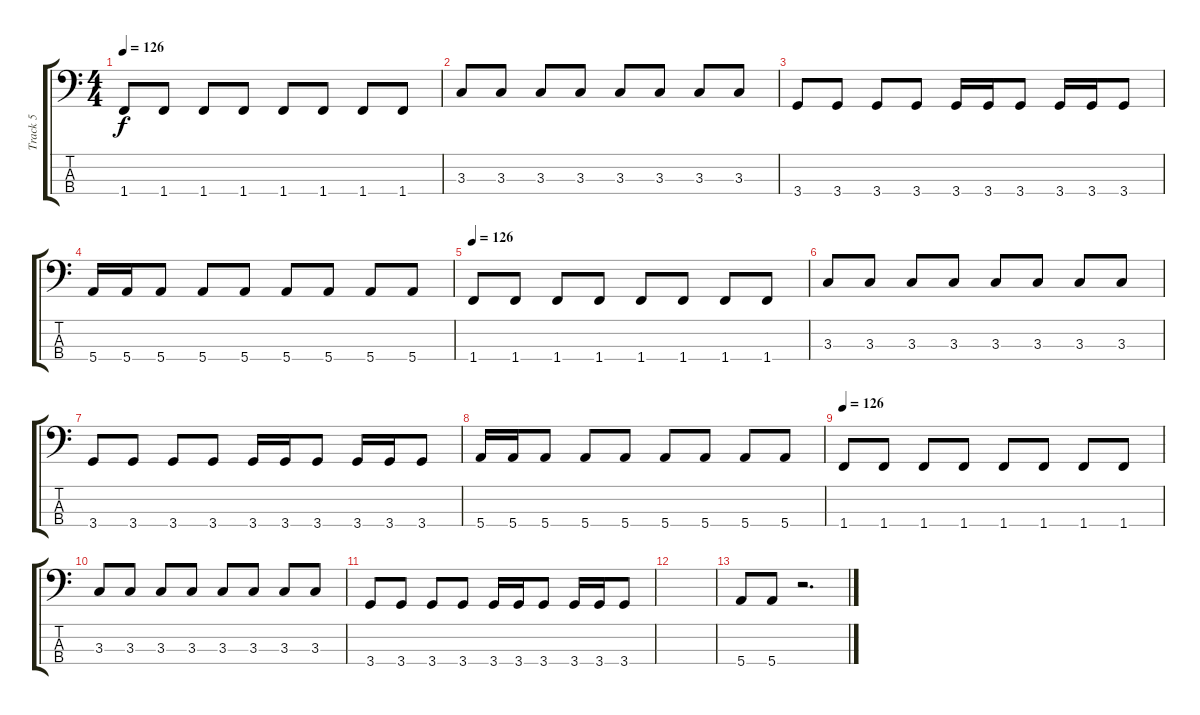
\track ("Track 5" "Track 5") {instrument electricbasspick}
\staff {score tabs}
\tuning (G2 D2 A1 E1) {hide}
\ts (4 4)
\tempo 126
\clef f4
\ks c
1.4.8{dy f} 1.4.8 1.4.8 1.4.8 1.4.8 1.4.8 1.4.8 1.4.8 |
3.3.8 3.3.8 3.3.8 3.3.8 3.3.8 3.3.8 3.3.8 3.3.8 |
3.4.8 3.4.8 3.4.8 3.4.8 3.4.16 3.4.16 3.4.8 3.4.16 3.4.16 3.4.8 |
5.4.16 5.4.16 5.4.8 5.4.8 5.4.8 5.4.8 5.4.8 5.4.8 5.4.8 |
\tempo 126
1.4.8 1.4.8 1.4.8 1.4.8 1.4.8 1.4.8 1.4.8 1.4.8 |
3.3.8 3.3.8 3.3.8 3.3.8 3.3.8 3.3.8 3.3.8 3.3.8 |
3.4.8 3.4.8 3.4.8 3.4.8 3.4.16 3.4.16 3.4.8 3.4.16 3.4.16 3.4.8 |
5.4.16 5.4.16 5.4.8 5.4.8 5.4.8 5.4.8 5.4.8 5.4.8 5.4.8 |
\tempo 126
1.4.8 1.4.8 1.4.8 1.4.8 1.4.8 1.4.8 1.4.8 1.4.8 |
3.3.8 3.3.8 3.3.8 3.3.8 3.3.8 3.3.8 3.3.8 3.3.8 |
3.4.8 3.4.8 3.4.8 3.4.8 3.4.16 3.4.16 3.4.8 3.4.16 3.4.16 3.4.8 |
|
5.4.8 5.4.8 r.2{d}
